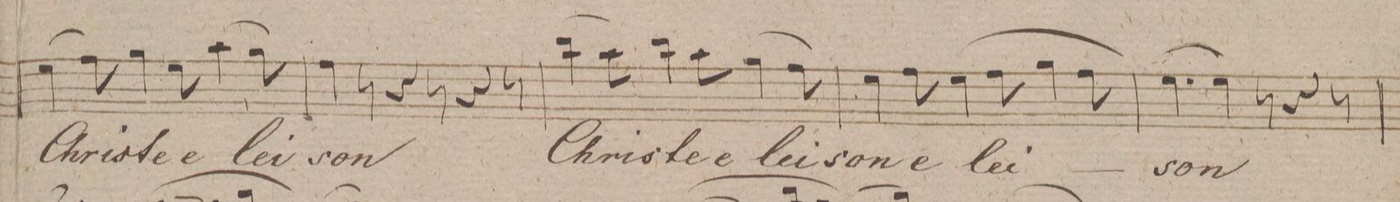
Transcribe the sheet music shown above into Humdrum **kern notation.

**kern	**dynam	**text
*I"Alto.	*	*
*clefC3	*	*
*k[f#]	*	*
*M9/8	*	*
(4f#\	.	Chri-
8g\)	.	.
4a\	.	-ste
8f#\	.	e-
(4b\	.	-lei-
8a\)	.	.
=34	=34	=34
4g\	.	-son
8r	.	.
4r	.	.
8r	.	.
4r	.	.
8r	.	.
=35	=35	=35
(4cc\	.	Chri-
8b\)	.	.
4cc\	.	-ste
8b\	.	e-
(4a\	.	-lei-
8g\)	.	.
=36	=36	=36
4f#\	.	-son
8g\	.	e-
(4f#\	.	-lei-
8g\	.	.
4a\	.	.
8g\)	.	.
=37	=37	=37
[4.f#\	.	-son
4f#\]	.	.
8r	.	.
4r	.	.
8r	.	.
=38	=38	=38
*-	*-	*-
